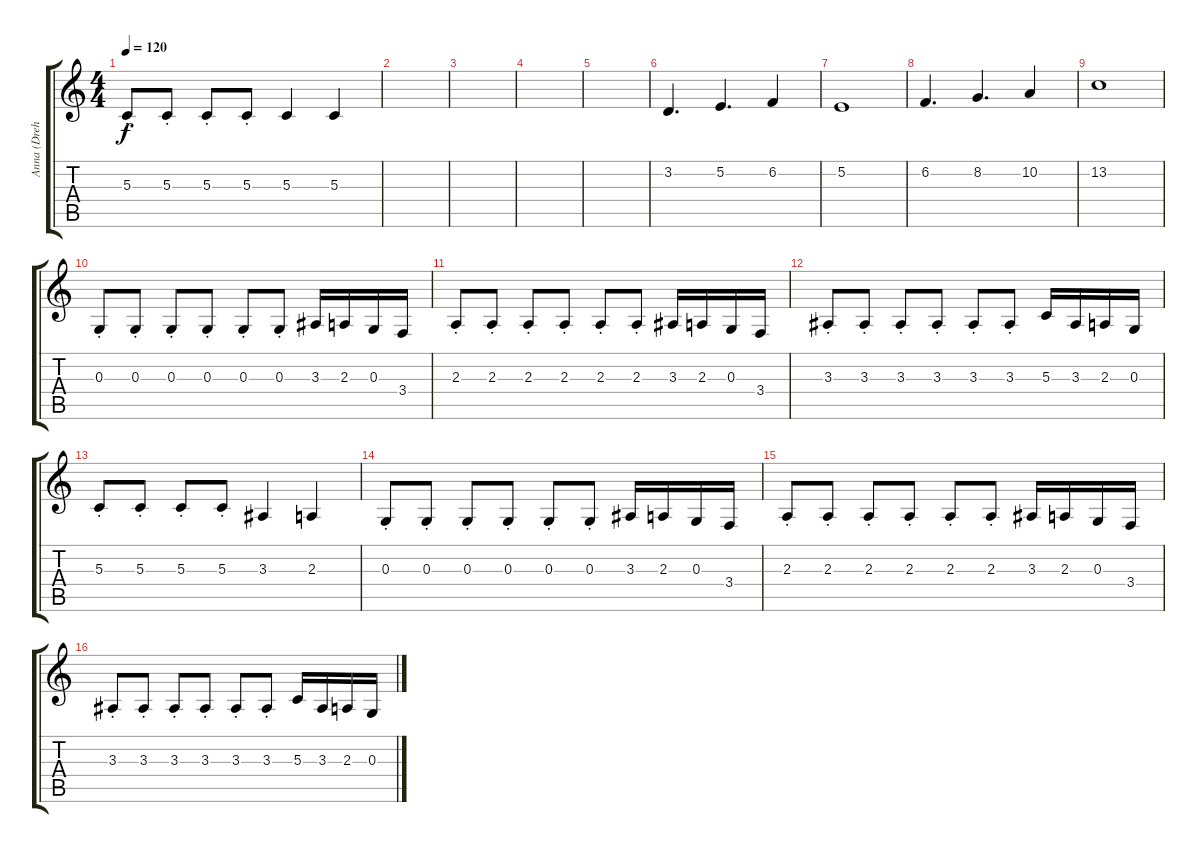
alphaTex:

\track ("Anna (Drehleier)" "Anna (Dreh") {instrument accordion}
\staff {score tabs}
\tuning (E4 B3 G3 D3 A2 E2) {hide}
\ts (4 4)
\tempo 120
\clef g2
\ks c
5.3{st}.8{dy f} 5.3{st}.8 5.3{st}.8 5.3{st}.8 5.3.4 5.3.4 |
|
|
|
|
3.2.4{d} 5.2.4{d} 6.2.4 |
5.2.1 |
6.2.4{d} 8.2.4{d} 10.2.4 |
13.2.1 |
0.3{st}.8 0.3{st}.8 0.3{st}.8 0.3{st}.8 0.3{st}.8 0.3{st}.8 3.3.16 2.3.16 0.3.16 3.4.16 |
2.3{st}.8 2.3{st}.8 2.3{st}.8 2.3{st}.8 2.3{st}.8 2.3{st}.8 3.3.16 2.3.16 0.3.16 3.4.16 |
3.3{st}.8 3.3{st}.8 3.3{st}.8 3.3{st}.8 3.3{st}.8 3.3{st}.8 5.3.16 3.3.16 2.3.16 0.3.16 |
5.3{st}.8 5.3{st}.8 5.3{st}.8 5.3{st}.8 3.3.4 2.3.4 |
0.3{st}.8 0.3{st}.8 0.3{st}.8 0.3{st}.8 0.3{st}.8 0.3{st}.8 3.3.16 2.3.16 0.3.16 3.4.16 |
2.3{st}.8 2.3{st}.8 2.3{st}.8 2.3{st}.8 2.3{st}.8 2.3{st}.8 3.3.16 2.3.16 0.3.16 3.4.16 |
3.3{st}.8 3.3{st}.8 3.3{st}.8 3.3{st}.8 3.3{st}.8 3.3{st}.8 5.3.16 3.3.16 2.3.16 0.3.16
